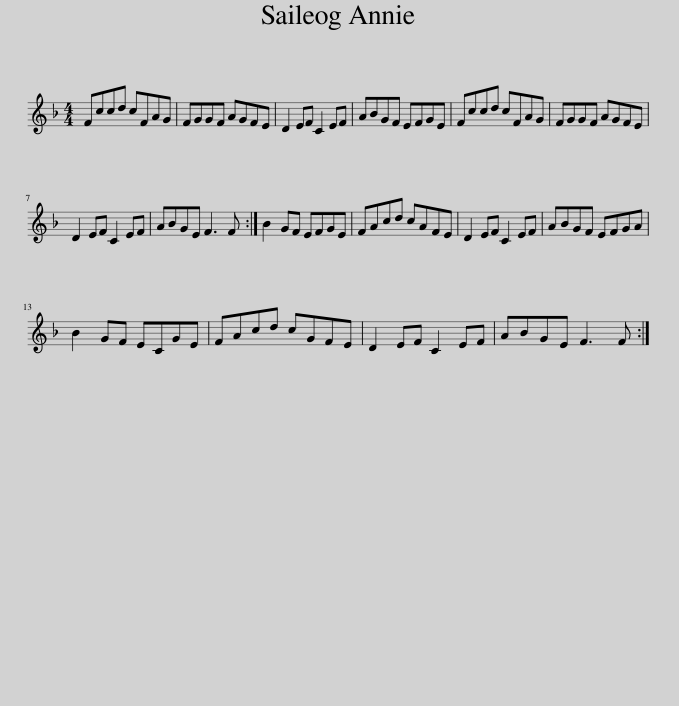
X:1
L:1/8
M:4/4
I:linebreak $
K:F
V:1 treble
V:1
 Fccd cFAG | FGGF AGFE | D2 EF C2 EF | ABGF EFGE | Fccd cFAG | %5
 FGGF AGFE |$ D2 EF C2 EF | ABGE F3 F :| B2 GF EFGE | FAcd cAFE | %10
 D2 EF C2 EF | ABGF EFGA |$ B2 GF ECGE | FAcd cGFE | D2 EF C2 EF | %15
 ABGE F3 F :| %16
